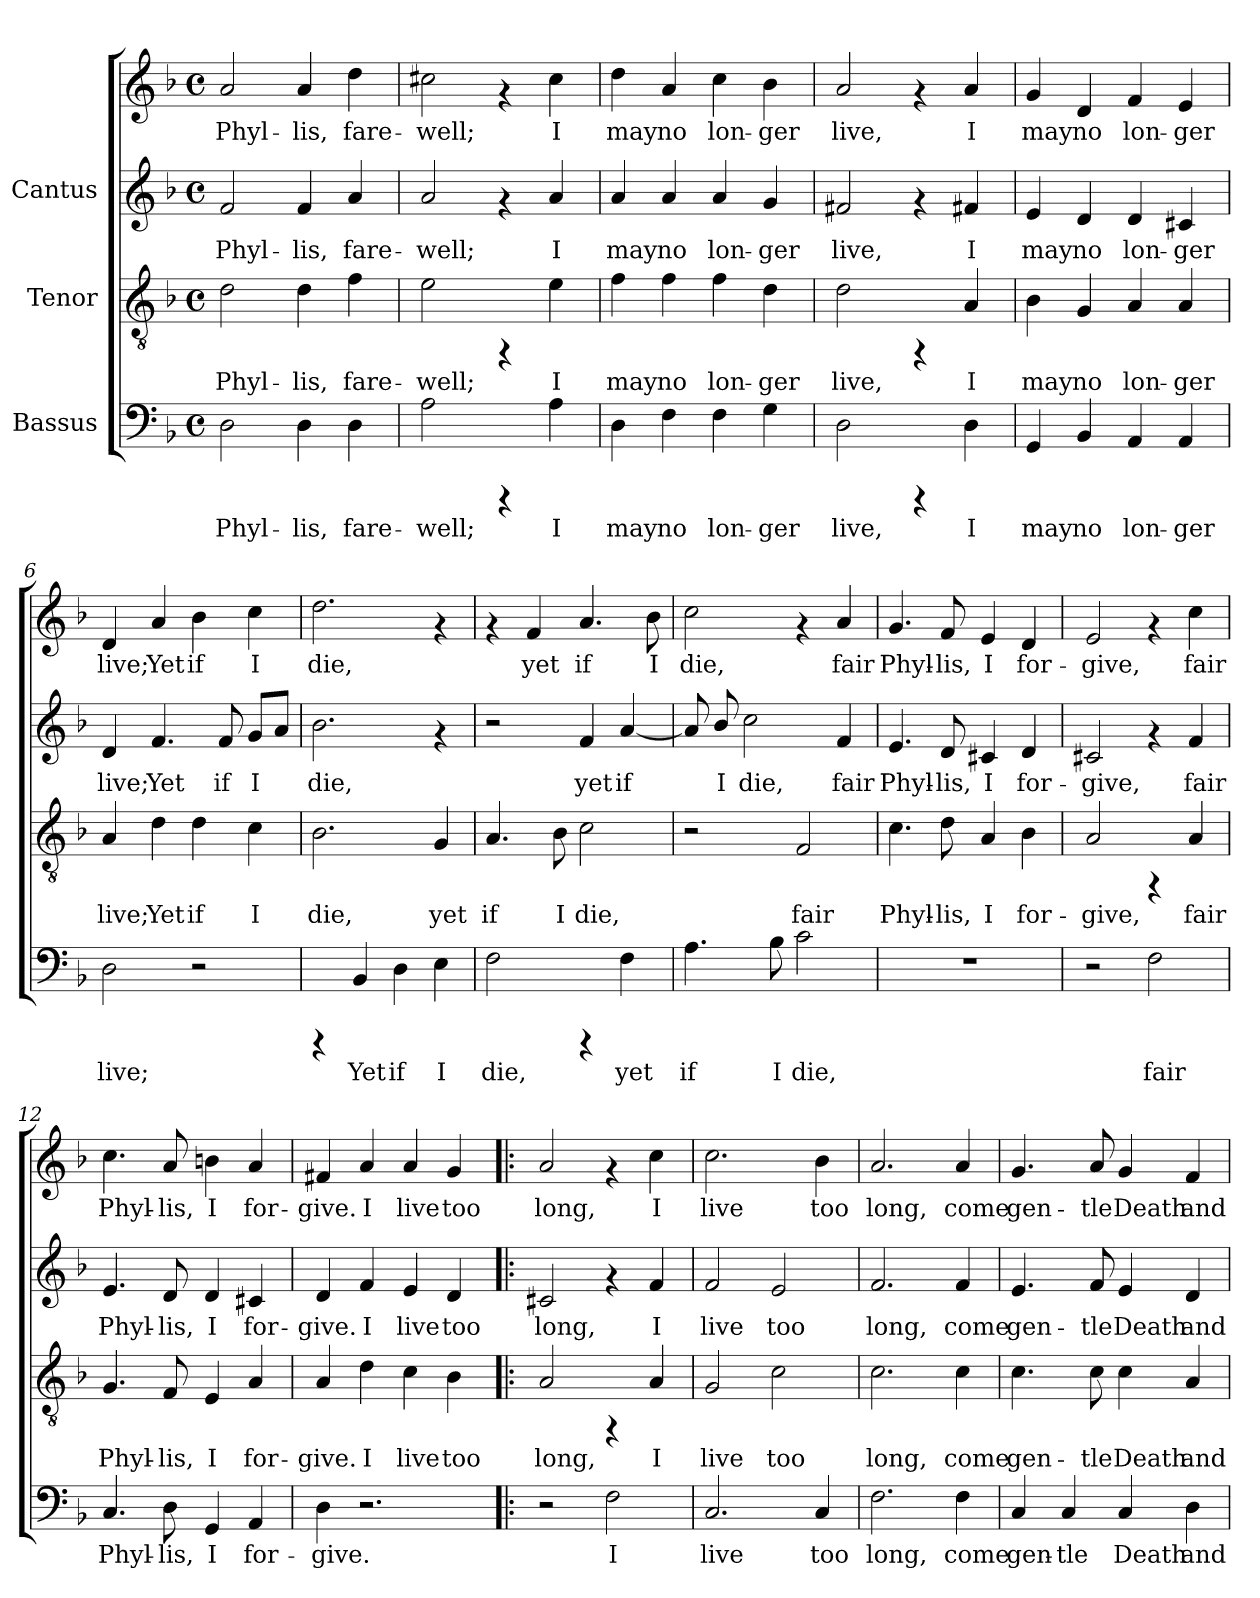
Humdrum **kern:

**kern	**text	**kern	**text	**kern	**text	**kern	**text
*part3	*part3	*part2	*part2	*part1	*part1	*part1	*part1
*staff4	*staff4	*staff3	*staff3	*staff2	*staff2	*staff1	*staff1
*I"Bassus	*	*I"Tenor	*	*I"Cantus	*	*	*
!!LO:PB:g=z
*stria5	*	*stria5	*	*stria5	*	*stria5	*
*clefF4	*	*clefGv2	*	*clefG2	*	*clefG2	*
*k[b-]	*	*k[b-]	*	*k[b-]	*	*k[b-]	*
*F:	*	*F:	*	*F:	*	*F:	*
*M4/4	*	*M4/4	*	*M4/4	*	*M4/4	*
*met(c)	*	*met(c)	*	*met(c)	*	*met(c)	*
*MM144	*	*MM144	*	*MM144	*	*MM144	*
=1	=1	=1	=1	=1	=1	=1	=1
!	!LO:LY:b:cj	!	!LO:LY:b:cj	!	!LO:LY:b:cj	!	!LO:LY:b:cj
2D\	Phyl-	2d\	Phyl-	2f/	-Phyl-	2a/	Phyl-
!	!LO:LY:b:cj	!	!LO:LY:b:cj	!	!LO:LY:b:cj	!	!LO:LY:b:cj
4D\	-lis,	4d\	-lis,	4f/	-lis,	4a/	-lis,
!	!LO:LY:b:cj	!	!LO:LY:b:cj	!	!LO:LY:b:cj	!	!LO:LY:b:cj
4D\	fare-	4f\	fare-	4a/	fare-	4dd\	fare-
=2	=2	=2	=2	=2	=2	=2	=2
!	!LO:LY:b:cj	!	!LO:LY:b:cj	!	!LO:LY:b:cj	!	!LO:LY:b:cj
2A\	-well;	2e\	-well;	2a/	well;	2cc#X\	-well;
4rCCC	.	4rFF	.	4rf	.	4rf	.
!	!LO:LY:b:cj	!	!LO:LY:b:cj	!	!LO:LY:b:cj	!	!LO:LY:b:cj
4A\	I	4e\	I	4a/	I	4cc#\	I
=3	=3	=3	=3	=3	=3	=3	=3
!	!LO:LY:b:cj	!	!LO:LY:b:cj	!	!LO:LY:b:cj	!	!LO:LY:b:cj
4D\	may	4f\	may	4a/	may	4dd\	may
!	!LO:LY:b:cj	!	!LO:LY:b:cj	!	!LO:LY:b:cj	!	!LO:LY:b:cj
4F\	no	4f\	no	4a/	no	4a/	no
!	!LO:LY:b:cj	!	!LO:LY:b:cj	!	!LO:LY:b:cj	!	!LO:LY:b:cj
4F\	lon-	4f\	lon-	4a/	lon-	4cc\	lon-
!	!LO:LY:b:cj	!	!LO:LY:b:cj	!	!LO:LY:b:cj	!	!LO:LY:b:cj
4G\	-ger	4d\	-ger	4g/	-ger	4b-\	-ger
=4	=4	=4	=4	=4	=4	=4	=4
!	!LO:LY:b:cj	!	!LO:LY:b:cj	!	!LO:LY:b:cj	!	!LO:LY:b:cj
2D\	live,	2d\	live,	2f#X/	live,	2a/	live,
4rCCC	.	4rFF	.	4rf	.	4rf	.
!	!LO:LY:b:cj	!	!LO:LY:b:cj	!	!LO:LY:b:cj	!	!LO:LY:b:cj
4D\	I	4A/	I	4f#X/	I	4a/	I
=5	=5	=5	=5	=5	=5	=5	=5
!	!LO:LY:b:cj	!	!LO:LY:b:cj	!	!LO:LY:b:cj	!	!LO:LY:b:cj
4GG/	may	4B-\	may	4e/	may	4g/	may
!	!LO:LY:b:cj	!	!LO:LY:b:cj	!	!LO:LY:b:cj	!	!LO:LY:b:cj
4BB-/	no	4G/	no	4d/	no	4d/	no
!	!LO:LY:b:cj	!	!LO:LY:b:cj	!	!LO:LY:b:cj	!	!LO:LY:b:cj
4AA/	lon-	4A/	lon-	4d/	lon-	4f/	lon-
!	!LO:LY:b:cj	!	!LO:LY:b:cj	!	!LO:LY:b:cj	!	!LO:LY:b:cj
4AA/	-ger	4A/	-ger	4c#X/	-ger	4e/	-ger
!!LO:LB:g=z
=6	=6	=6	=6	=6	=6	=6	=6
!	!LO:LY:b:cj	!	!LO:LY:b:cj	!	!LO:LY:b:cj	!	!LO:LY:b:cj
2D\	live;	4A/	live;	4d/	live;	4d/	live;
!	!	!	!LO:LY:b:cj	!	!LO:LY:b:cj	!	!LO:LY:b:cj
.	.	4d\	Yet	4.f/	Yet	4a/	Yet
!	!	!	!LO:LY:b:cj	!	!	!	!LO:LY:b:cj
2r	.	4d\	if	.	.	4b-\	if
!	!	!	!	!	!LO:LY:b:cj	!	!
.	.	.	.	8f/	if	.	.
!	!	!	!LO:LY:b:cj	!	!LO:LY:b:cj	!	!LO:LY:b:cj
.	.	4c\	I	8g/L	I	4cc\	I
!	!	!	!	!	!LO:LY:b:cj	!	!
.	.	.	.	8a/J	.	.	.
=7	=7	=7	=7	=7	=7	=7	=7
!	!	!	!LO:LY:b:cj	!	!LO:LY:b:cj	!	!LO:LY:b:cj
4rCCC	.	2.B-\	die,	2.b-\	die,	2.dd\	die,
!	!LO:LY:b:cj	!	!	!	!	!	!
4BB-/	Yet	.	.	.	.	.	.
!	!LO:LY:b:cj	!	!	!	!	!	!
4D\	if	.	.	.	.	.	.
!	!LO:LY:b:cj	!	!LO:LY:b:cj	!	!	!	!
4E\	I	4G/	yet	4rf	.	4rf	.
=8	=8	=8	=8	=8	=8	=8	=8
!	!LO:LY:b:cj	!	!LO:LY:b:cj	!	!	!	!
2F\	die,	4.A/	if	2r	.	4rf	.
!	!	!	!	!	!	!	!LO:LY:b:cj
.	.	.	.	.	.	4f/	yet
!	!	!	!LO:LY:b:cj	!	!	!	!
.	.	8B-\	I	.	.	.	.
!	!	!	!LO:LY:b:cj	!	!LO:LY:b:cj	!	!LO:LY:b:cj
4rCCC	.	2c\	die,	4f/	yet	4.a/	if
!	!LO:LY:b:cj	!	!	!	!LO:LY:b:cj	!	!
4F\	yet	.	.	[<4a/	if	.	.
!	!	!	!	!	!	!	!LO:LY:b:cj
.	.	.	.	.	.	8b-\	I
=9	=9	=9	=9	=9	=9	=9	=9
!	!LO:LY:b:cj	!	!	!	!LO:LY:b:cj	!	!LO:LY:b:cj
4.A\	if	2r	.	8a/]	.	2cc\	die,
!	!	!	!	!	!LO:LY:b:cj	!	!
.	.	.	.	8b-/	I	.	.
!	!	!	!	!	!LO:LY:b:cj	!	!
.	.	.	.	2cc\	die,	.	.
!	!LO:LY:b:cj	!	!	!	!	!	!
8B-\	I	.	.	.	.	.	.
!	!LO:LY:b:cj	!	!LO:LY:b:cj	!	!	!	!
2c\	die,	2F/	fair	.	.	4rf	.
!	!	!	!	!	!LO:LY:b:cj	!	!LO:LY:b:cj
.	.	.	.	4f/	fair	4a/	fair
=10	=10	=10	=10	=10	=10	=10	=10
!	!	!	!LO:LY:b:cj	!	!LO:LY:b:cj	!	!LO:LY:b:cj
1r	.	4.c\	Phyl-	4.e/	-Phyl-	4.g/	Phyl-
!	!	!	!LO:LY:b:cj	!	!LO:LY:b:cj	!	!LO:LY:b:cj
.	.	8d\	-lis,	8d/	-lis,	8f/	-lis,
!	!	!	!LO:LY:b:cj	!	!LO:LY:b:cj	!	!LO:LY:b:cj
.	.	4A/	I	4c#X/	I	4e/	I
!	!	!	!LO:LY:b:cj	!	!LO:LY:b:cj	!	!LO:LY:b:cj
.	.	4B-\	for-	4d/	for-	4d/	for-
!!LO:LB:g=z
=11	=11	=11	=11	=11	=11	=11	=11
!	!	!	!LO:LY:b:cj	!	!LO:LY:b:cj	!	!LO:LY:b:cj
2r	.	2A/	-give,	2c#X/	give,	2e/	-give,
!	!LO:LY:b:cj	!	!	!	!	!	!
2F\	fair	4rFF	.	4rf	.	4rf	.
!	!	!	!LO:LY:b:cj	!	!LO:LY:b:cj	!	!LO:LY:b:cj
.	.	4A/	fair	4f/	fair	4cc\	fair
=12	=12	=12	=12	=12	=12	=12	=12
!	!LO:LY:b:cj	!	!LO:LY:b:cj	!	!LO:LY:b:cj	!	!LO:LY:b:cj
4.C/	Phyl-	4.G/	Phyl-	4.e/	-Phyl-	4.cc\	Phyl-
!	!LO:LY:b:cj	!	!LO:LY:b:cj	!	!LO:LY:b:cj	!	!LO:LY:b:cj
8D\	-lis,	8F/	-lis,	8d/	-lis,	8a/	-lis,
!	!LO:LY:b:cj	!	!LO:LY:b:cj	!	!LO:LY:b:cj	!	!LO:LY:b:cj
4GG/	I	4E/	I	4d/	I	4bn\	I
!	!LO:LY:b:cj	!	!LO:LY:b:cj	!	!LO:LY:b:cj	!	!LO:LY:b:cj
4AA/	for-	4A/	for-	4c#X/	for-	4a/	for-
=13	=13	=13	=13	=13	=13	=13	=13
!	!LO:LY:b:cj	!	!LO:LY:b:cj	!	!LO:LY:b:cj	!	!LO:LY:b:cj
4D\	-give.	4A/	-give.	4d/	give.	4f#X/	-give.
!	!	!	!LO:LY:b:cj	!	!LO:LY:b:cj	!	!LO:LY:b:cj
2.r	.	4d\	I	4f/	I	4a/	I
!	!	!	!LO:LY:b:cj	!	!LO:LY:b:cj	!	!LO:LY:b:cj
.	.	4c\	live	4e/	live	4a/	live
!	!	!	!LO:LY:b:cj	!	!LO:LY:b:cj	!	!LO:LY:b:cj
.	.	4B-\	too	4d/	too	4g/	too
=14!|:	=14!|:	=14!|:	=14!|:	=14!|:	=14!|:	=14!|:	=14!|:
!	!	!	!LO:LY:b:cj	!	!LO:LY:b:cj	!	!LO:LY:b:cj
2r	.	2A/	long,	2c#X/	long,	2a/	long,
!	!LO:LY:b:cj	!	!	!	!	!	!
2F\	I	4rFF	.	4rf	.	4rf	.
!	!	!	!LO:LY:b:cj	!	!LO:LY:b:cj	!	!LO:LY:b:cj
.	.	4A/	I	4f/	I	4cc\	I
=15	=15	=15	=15	=15	=15	=15	=15
!	!LO:LY:b:cj	!	!LO:LY:b:cj	!	!LO:LY:b:cj	!	!LO:LY:b:cj
2.C/	live	2G/	live	2f/	live	2.cc\	live
!	!	!	!LO:LY:b:cj	!	!LO:LY:b:cj	!	!
.	.	2c\	too	2e/	too	.	.
!	!LO:LY:b:cj	!	!	!	!	!	!LO:LY:b:cj
4C/	too	.	.	.	.	4b-\	too
=16	=16	=16	=16	=16	=16	=16	=16
!	!LO:LY:b:cj	!	!LO:LY:b:cj	!	!LO:LY:b:cj	!	!LO:LY:b:cj
2.F\	long,	2.c\	long,	2.f/	long,	2.a/	long,
!	!LO:LY:b:cj	!	!LO:LY:b:cj	!	!LO:LY:b:cj	!	!LO:LY:b:cj
4F\	come	4c\	come	4f/	come	4a/	come
!!LO:PB:g=z
=17	=17	=17	=17	=17	=17	=17	=17
!	!LO:LY:b:cj	!	!LO:LY:b:cj	!	!LO:LY:b:cj	!	!LO:LY:b:cj
4C/	gen-	4.c\	gen-	4.e/	gen-	4.g/	gen-
!	!LO:LY:b:cj	!	!	!	!	!	!
4C/	-tle	.	.	.	.	.	.
!	!	!	!LO:LY:b:cj	!	!LO:LY:b:cj	!	!LO:LY:b:cj
.	.	8c\	-tle	8f/	-tle	8a/	-tle
!	!LO:LY:b:cj	!	!LO:LY:b:cj	!	!LO:LY:b:cj	!	!LO:LY:b:cj
4C/	Death	4c\	Death	4e/	Death	4g/	Death
!	!LO:LY:b:cj	!	!LO:LY:b:cj	!	!LO:LY:b:cj	!	!LO:LY:b:cj
4D\	and	4A/	and	4d/	and	4f/	and
=	=	=	=	=	=	=	=
*-	*-	*-	*-	*-	*-	*-	*-
